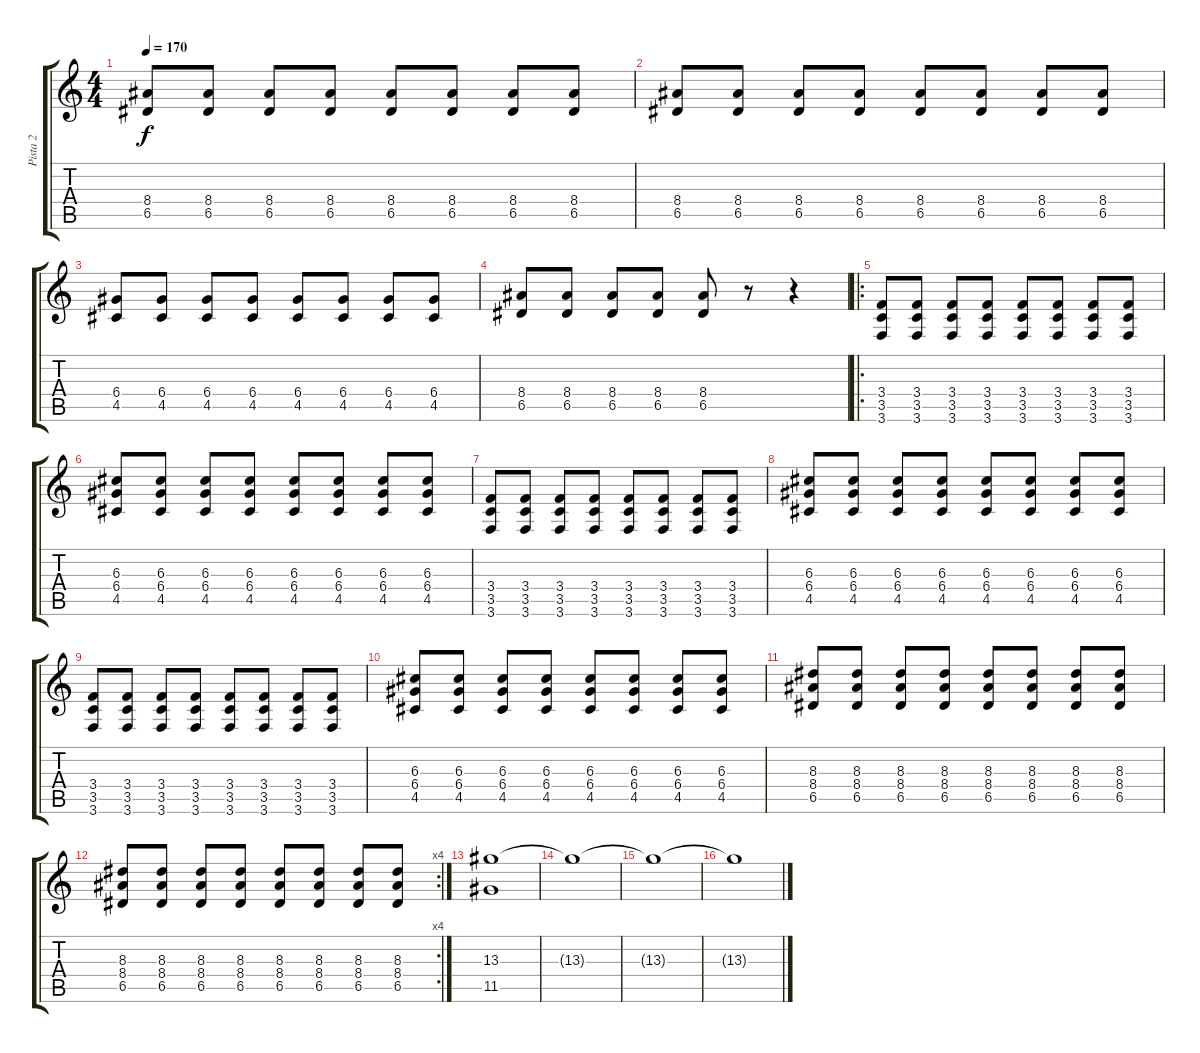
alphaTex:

\track ("Pista 2" "Pista 2") {instrument distortionguitar}
\staff {score tabs}
\tuning (E4 B3 G3 D3 A2 D2) {hide}
\ts (4 4)
\tempo 170
\clef g2
\ks c
(8.4 6.5).8{dy f} (8.4 6.5).8 (8.4 6.5).8 (8.4 6.5).8 (8.4 6.5).8 (8.4 6.5).8 (8.4 6.5).8 (8.4 6.5).8 |
(8.4 6.5).8 (8.4 6.5).8 (8.4 6.5).8 (8.4 6.5).8 (8.4 6.5).8 (8.4 6.5).8 (8.4 6.5).8 (8.4 6.5).8 |
(6.4 4.5).8 (6.4 4.5).8 (6.4 4.5).8 (6.4 4.5).8 (6.4 4.5).8 (6.4 4.5).8 (6.4 4.5).8 (6.4 4.5).8 |
(8.4 6.5).8 (8.4 6.5).8 (8.4 6.5).8 (8.4 6.5).8 (8.4 6.5).8 r.8 r.4 |
\ro
(3.4 3.5 3.6).8 (3.4 3.5 3.6).8 (3.4 3.5 3.6).8 (3.4 3.5 3.6).8 (3.4 3.5 3.6).8 (3.4 3.5 3.6).8 (3.4 3.5 3.6).8 (3.4 3.5 3.6).8 |
(6.3 6.4 4.5).8 (6.3 6.4 4.5).8 (6.3 6.4 4.5).8 (6.3 6.4 4.5).8 (6.3 6.4 4.5).8 (6.3 6.4 4.5).8 (6.3 6.4 4.5).8 (6.3 6.4 4.5).8 |
(3.4 3.5 3.6).8 (3.4 3.5 3.6).8 (3.4 3.5 3.6).8 (3.4 3.5 3.6).8 (3.4 3.5 3.6).8 (3.4 3.5 3.6).8 (3.4 3.5 3.6).8 (3.4 3.5 3.6).8 |
(6.3 6.4 4.5).8 (6.3 6.4 4.5).8 (6.3 6.4 4.5).8 (6.3 6.4 4.5).8 (6.3 6.4 4.5).8 (6.3 6.4 4.5).8 (6.3 6.4 4.5).8 (6.3 6.4 4.5).8 |
(3.4 3.5 3.6).8 (3.4 3.5 3.6).8 (3.4 3.5 3.6).8 (3.4 3.5 3.6).8 (3.4 3.5 3.6).8 (3.4 3.5 3.6).8 (3.4 3.5 3.6).8 (3.4 3.5 3.6).8 |
(6.3 6.4 4.5).8 (6.3 6.4 4.5).8 (6.3 6.4 4.5).8 (6.3 6.4 4.5).8 (6.3 6.4 4.5).8 (6.3 6.4 4.5).8 (6.3 6.4 4.5).8 (6.3 6.4 4.5).8 |
(8.3 8.4 6.5).8 (8.3 8.4 6.5).8 (8.3 8.4 6.5).8 (8.3 8.4 6.5).8 (8.3 8.4 6.5).8 (8.3 8.4 6.5).8 (8.3 8.4 6.5).8 (8.3 8.4 6.5).8 |
\rc 4
(8.3 8.4 6.5).8 (8.3 8.4 6.5).8 (8.3 8.4 6.5).8 (8.3 8.4 6.5).8 (8.3 8.4 6.5).8 (8.3 8.4 6.5).8 (8.3 8.4 6.5).8 (8.3 8.4 6.5).8 |
(13.3 11.5).1 |
13.3{t}.1 |
13.3{t}.1{volume 0} |
13.3{t}.1
